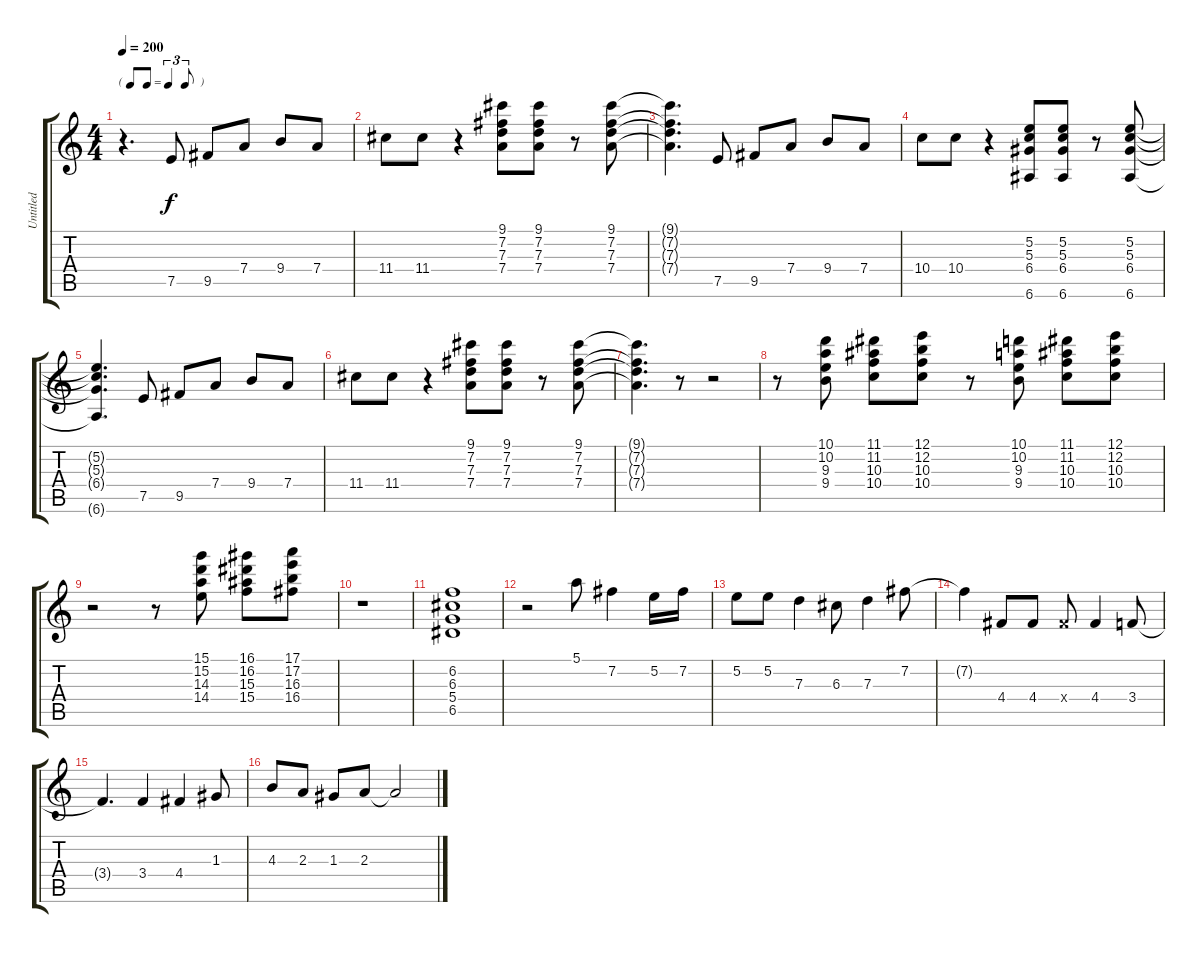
\track ("Untitled" "Untitled") {instrument acousticguitarsteel}
\staff {score tabs}
\tuning (E4 B3 G3 D3 A2 E2) {hide}
\ts (4 4)
\tf triplet8th
\tempo 200
\clef g2
\ks c
r.4{d dy f instrument acousticguitarsteel} 7.5.8 9.5.8 7.4.8 9.4.8 7.4.8 |
11.4.8 11.4.8 r.4 (9.1 7.2 7.3 7.4).8 (9.1 7.2 7.3 7.4).8 r.8 (9.1 7.2 7.3 7.4).8 |
(9.1{t} 7.2{t} 7.3{t} 7.4{t}).4{d} 7.5.8 9.5.8 7.4.8 9.4.8 7.4.8 |
10.4.8 10.4.8 r.4 (5.2 5.3 6.4 6.6).8 (5.2 5.3 6.4 6.6).8 r.8 (5.2 5.3 6.4 6.6).8 |
(5.2{t} 5.3{t} 6.4{t} 6.6{t}).4{d} 7.5.8 9.5.8 7.4.8 9.4.8 7.4.8 |
11.4.8 11.4.8 r.4 (9.1 7.2 7.3 7.4).8 (9.1 7.2 7.3 7.4).8 r.8 (9.1 7.2 7.3 7.4).8 |
(9.1{t} 7.2{t} 7.3{t} 7.4{t}).4{d} r.8 r.2 |
r.8 (10.1 10.2 9.3 9.4).8 (11.1 11.2 10.3 10.4).8 (12.1 12.2 10.3 10.4).8 r.8 (10.1 10.2 9.3 9.4).8 (11.1 11.2 10.3 10.4).8 (12.1 12.2 10.3 10.4).8 |
r.2 r.8 (15.1 15.2 14.3 14.4).8 (16.1 16.2 15.3 15.4).8 (17.1 17.2 16.3 16.4).8 |
r.1 |
(6.2 6.3 5.4 6.5).1 |
r.2 5.1.8 7.2.4 5.2.16 7.2.16 |
5.2.8 5.2.8 7.3.4 6.3.8 7.3.4 7.2.8 |
7.2{t}.4 4.4.8 4.4.8 4.4{x}.8 4.4.4 3.4.8 |
3.4{t}.4{d} 3.4.4 4.4.4 1.3.8 |
4.3.8 2.3.8 1.3.8 2.3.8 2.3{t}.2
